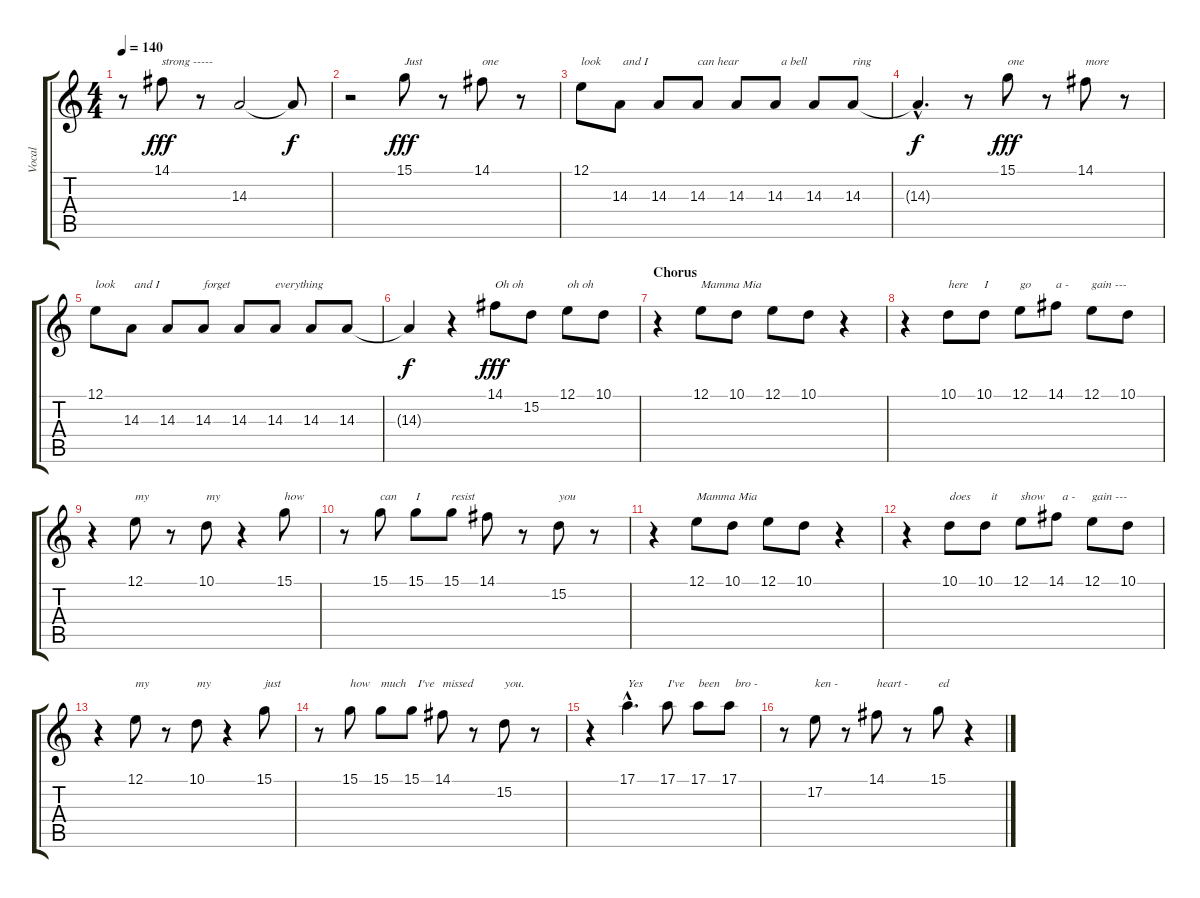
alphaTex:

\track ("Vocal" "Vocal") {instrument honkytonkpiano}
\staff {score tabs}
\tuning (E4 B3 G3 D3 A2 E2) {hide}
\ts (4 4)
\tempo 140
\clef g2
\ks c
r.8{dy fff} 14.1.8{txt "strong -----"} r.8 14.3.2 14.3{t}.8{dy f} |
r.2 15.1.8{txt "Just" dy fff} r.8 14.1.8{txt "one"} r.8 |
12.1.8{txt "look"} 14.3.8{txt " and I"} 14.3.8 14.3.8{txt "can hear"} 14.3.8 14.3.8{txt "  a bell"} 14.3.8 14.3.8{txt "ring"} |
14.3{hac t}.4{d dy f} r.8 15.1.8{txt "one" dy fff} r.8 14.1.8{txt "more"} r.8 |
12.1.8{txt "look"} 14.3.8{txt " and I"} 14.3.8 14.3.8{txt "forget"} 14.3.8 14.3.8{txt "everything"} 14.3.8 14.3.8 |
14.3{t}.4{dy f} r.4 14.1.8{txt "Oh oh" dy fff} 15.2.8 12.1.8{txt "oh oh"} 10.1.8 |
\section ("" "Chorus")
r.4 12.1.8{txt "Mamma Mia"} 10.1.8 12.1.8 10.1.8 r.4 |
r.4 10.1.8{txt "here"} 10.1.8{txt "I"} 12.1.8{txt "go"} 14.1.8{txt "a -"} 12.1.8{txt "gain ---"} 10.1.8 |
r.4 12.1.8{txt "my"} r.8 10.1.8{txt "my"} r.4 15.1.8{txt "how"} |
r.8 15.1.8{txt "can"} 15.1.8{txt "I"} 15.1.8{txt "resist"} 14.1.8 r.8 15.2.8{txt "you"} r.8 |
r.4 12.1.8{txt "Mamma Mia"} 10.1.8 12.1.8 10.1.8 r.4 |
r.4 10.1.8{txt "does"} 10.1.8{txt "  it"} 12.1.8{txt "show"} 14.1.8{txt "  a -"} 12.1.8{txt "gain ---"} 10.1.8 |
r.4 12.1.8{txt "my"} r.8 10.1.8{txt "my"} r.4 15.1.8{txt "just"} |
r.8 15.1.8{txt "how"} 15.1.8{txt "much"} 15.1.8{txt "  I've"} 14.1.8{txt "missed"} r.8 15.2.8{txt "you."} r.8 |
r.4 17.1{hac}.4{d txt "Yes"} 17.1.8{txt "I've"} 17.1.8{txt "been"} 17.1.8{txt "  bro -"} |
r.8 17.2.8{txt "ken -"} r.8 14.1.8{txt "heart -"} r.8 15.1.8{txt "ed"} r.4
